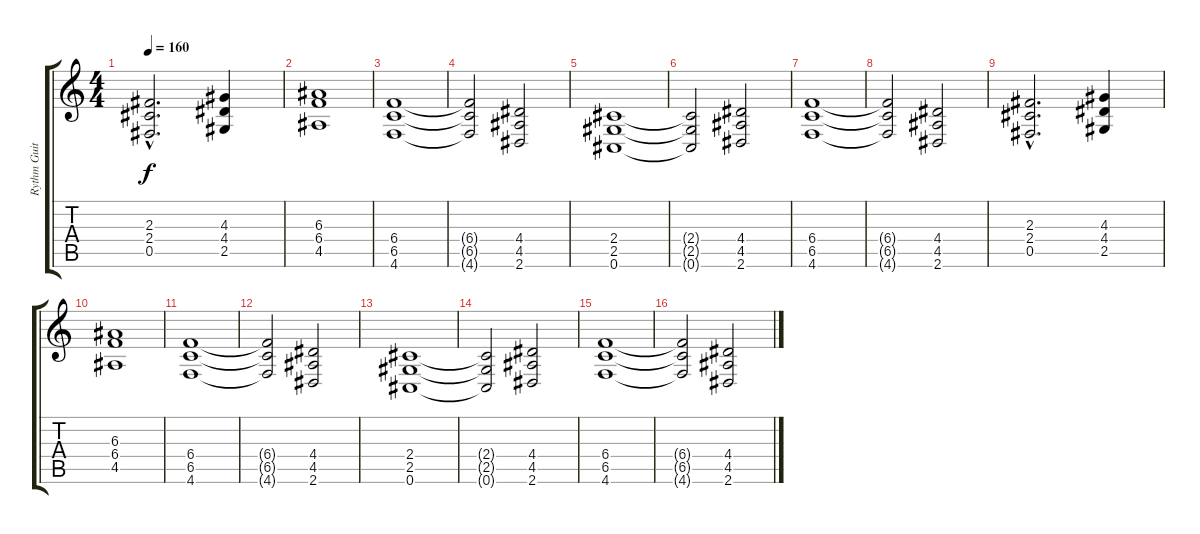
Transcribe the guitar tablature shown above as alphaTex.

\track ("Rythm Guitar" "Rythm Guit") {instrument distortionguitar}
\staff {score tabs}
\tuning (Db4 Ab3 E3 B2 Gb2 Db2) {hide}
\ts (4 4)
\tempo 160
\clef g2
\ks c
(2.3{hac} 2.4{hac} 0.5{hac}).2{d dy f} (4.3 4.4 2.5).4 |
(6.3 6.4 4.5).1 |
(6.4 6.5 4.6).1 |
(6.4{t} 6.5{t} 4.6{t}).2 (4.4 4.5 2.6).2 |
(2.4 2.5 0.6).1 |
(2.4{t} 2.5{t} 0.6{t}).2 (4.4 4.5 2.6).2 |
(6.4 6.5 4.6).1 |
(6.4{t} 6.5{t} 4.6{t}).2 (4.4 4.5 2.6).2 |
(2.3{hac} 2.4{hac} 0.5{hac}).2{d} (4.3 4.4 2.5).4 |
(6.3 6.4 4.5).1 |
(6.4 6.5 4.6).1 |
(6.4{t} 6.5{t} 4.6{t}).2 (4.4 4.5 2.6).2 |
(2.4 2.5 0.6).1 |
(2.4{t} 2.5{t} 0.6{t}).2 (4.4 4.5 2.6).2 |
(6.4 6.5 4.6).1 |
(6.4{t} 6.5{t} 4.6{t}).2 (4.4 4.5 2.6).2
